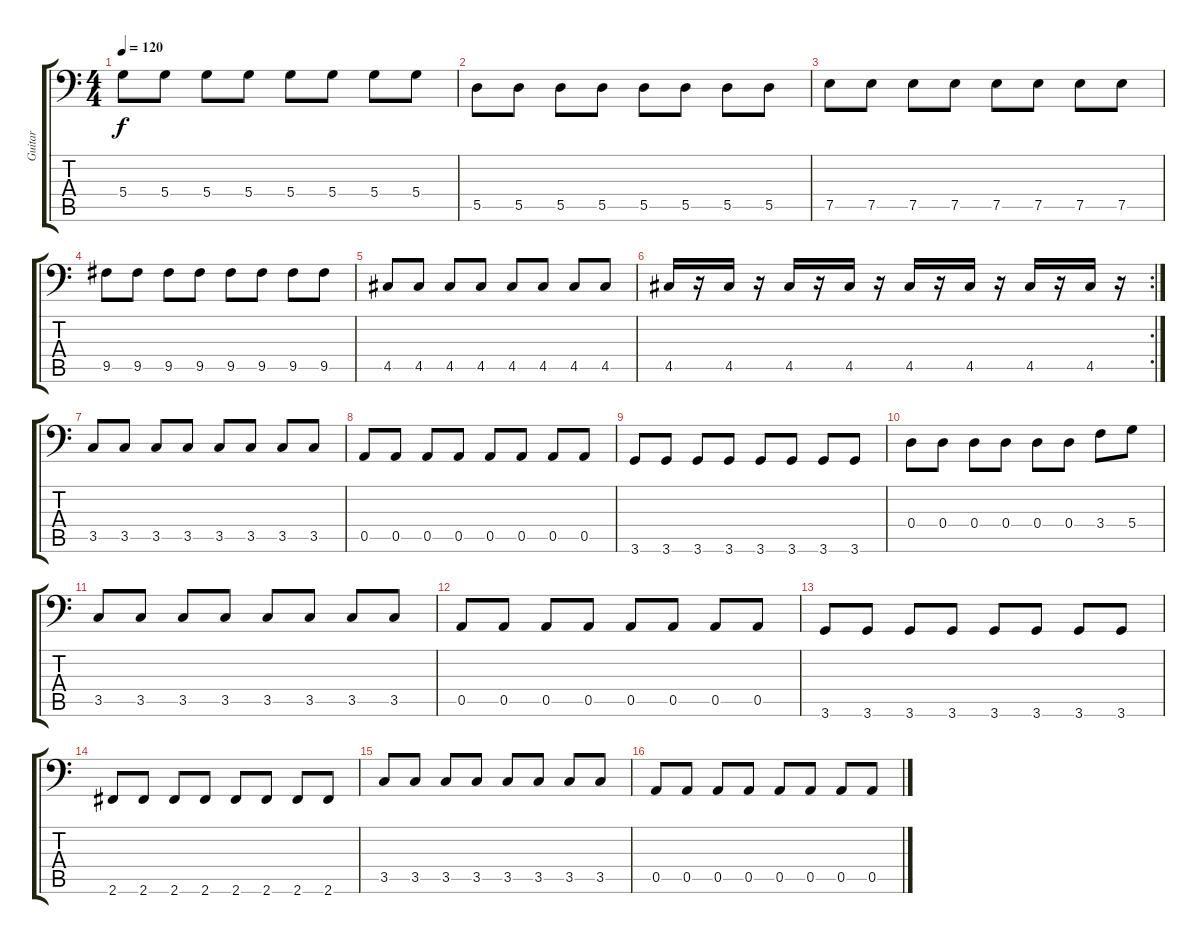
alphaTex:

\track ("Guitar" "Guitar") {instrument electricbasspick}
\staff {score tabs}
\tuning (E3 B2 G2 D2 A1 E1) {hide}
\ts (4 4)
\tempo 120
\clef f4
\ks c
5.4.8{dy f} 5.4.8 5.4.8 5.4.8 5.4.8 5.4.8 5.4.8 5.4.8 |
5.5.8 5.5.8 5.5.8 5.5.8 5.5.8 5.5.8 5.5.8 5.5.8 |
7.5.8 7.5.8 7.5.8 7.5.8 7.5.8 7.5.8 7.5.8 7.5.8 |
9.5.8 9.5.8 9.5.8 9.5.8 9.5.8 9.5.8 9.5.8 9.5.8 |
4.5.8 4.5.8 4.5.8 4.5.8 4.5.8 4.5.8 4.5.8 4.5.8 |
\rc 2
4.5.16 r.16 4.5.16 r.16 4.5.16 r.16 4.5.16 r.16 4.5.16 r.16 4.5.16 r.16 4.5.16 r.16 4.5.16 r.16 |
3.5.8 3.5.8 3.5.8 3.5.8 3.5.8 3.5.8 3.5.8 3.5.8 |
0.5.8 0.5.8 0.5.8 0.5.8 0.5.8 0.5.8 0.5.8 0.5.8 |
3.6.8 3.6.8 3.6.8 3.6.8 3.6.8 3.6.8 3.6.8 3.6.8 |
0.4.8 0.4.8 0.4.8 0.4.8 0.4.8 0.4.8 3.4.8 5.4.8 |
3.5.8 3.5.8 3.5.8 3.5.8 3.5.8 3.5.8 3.5.8 3.5.8 |
0.5.8 0.5.8 0.5.8 0.5.8 0.5.8 0.5.8 0.5.8 0.5.8 |
3.6.8 3.6.8 3.6.8 3.6.8 3.6.8 3.6.8 3.6.8 3.6.8 |
2.6.8 2.6.8 2.6.8 2.6.8 2.6.8 2.6.8 2.6.8 2.6.8 |
3.5.8 3.5.8 3.5.8 3.5.8 3.5.8 3.5.8 3.5.8 3.5.8 |
0.5.8 0.5.8 0.5.8 0.5.8 0.5.8 0.5.8 0.5.8 0.5.8
